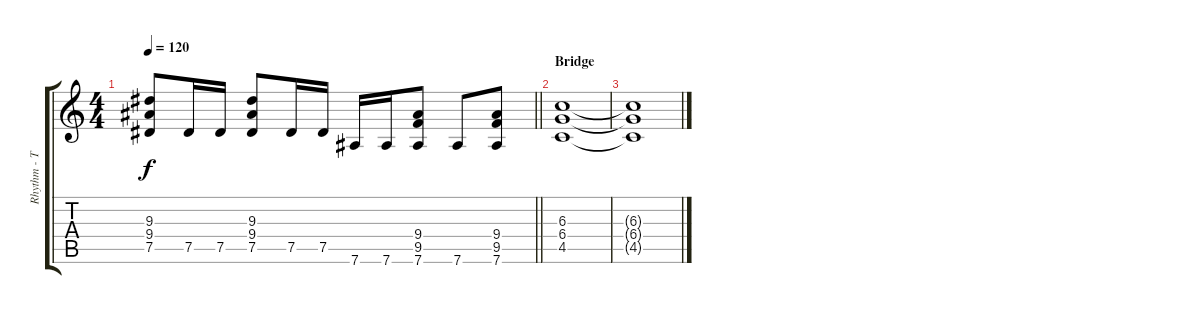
\track ("Rhythm - Thomas Herrmann" "Rhythm - T") {instrument distortionguitar}
\staff {score tabs}
\tuning (Eb4 Bb3 Gb3 Db3 Ab2 Eb2) {hide}
\ts (4 4)
\tempo 120
\clef g2
\barLineRight lightlight
\ks c
(9.3 9.4 7.5).8{dy f} 7.5.16 7.5.16 (9.3 9.4 7.5).8 7.5.16 7.5.16 7.6.16 7.6.16 (9.4 9.5 7.6).8 7.6.8 (9.4 9.5 7.6).8 |
\section ("" "Bridge")
(6.3 6.4 4.5).1 |
(6.3{t} 6.4{t} 4.5{t}).1
